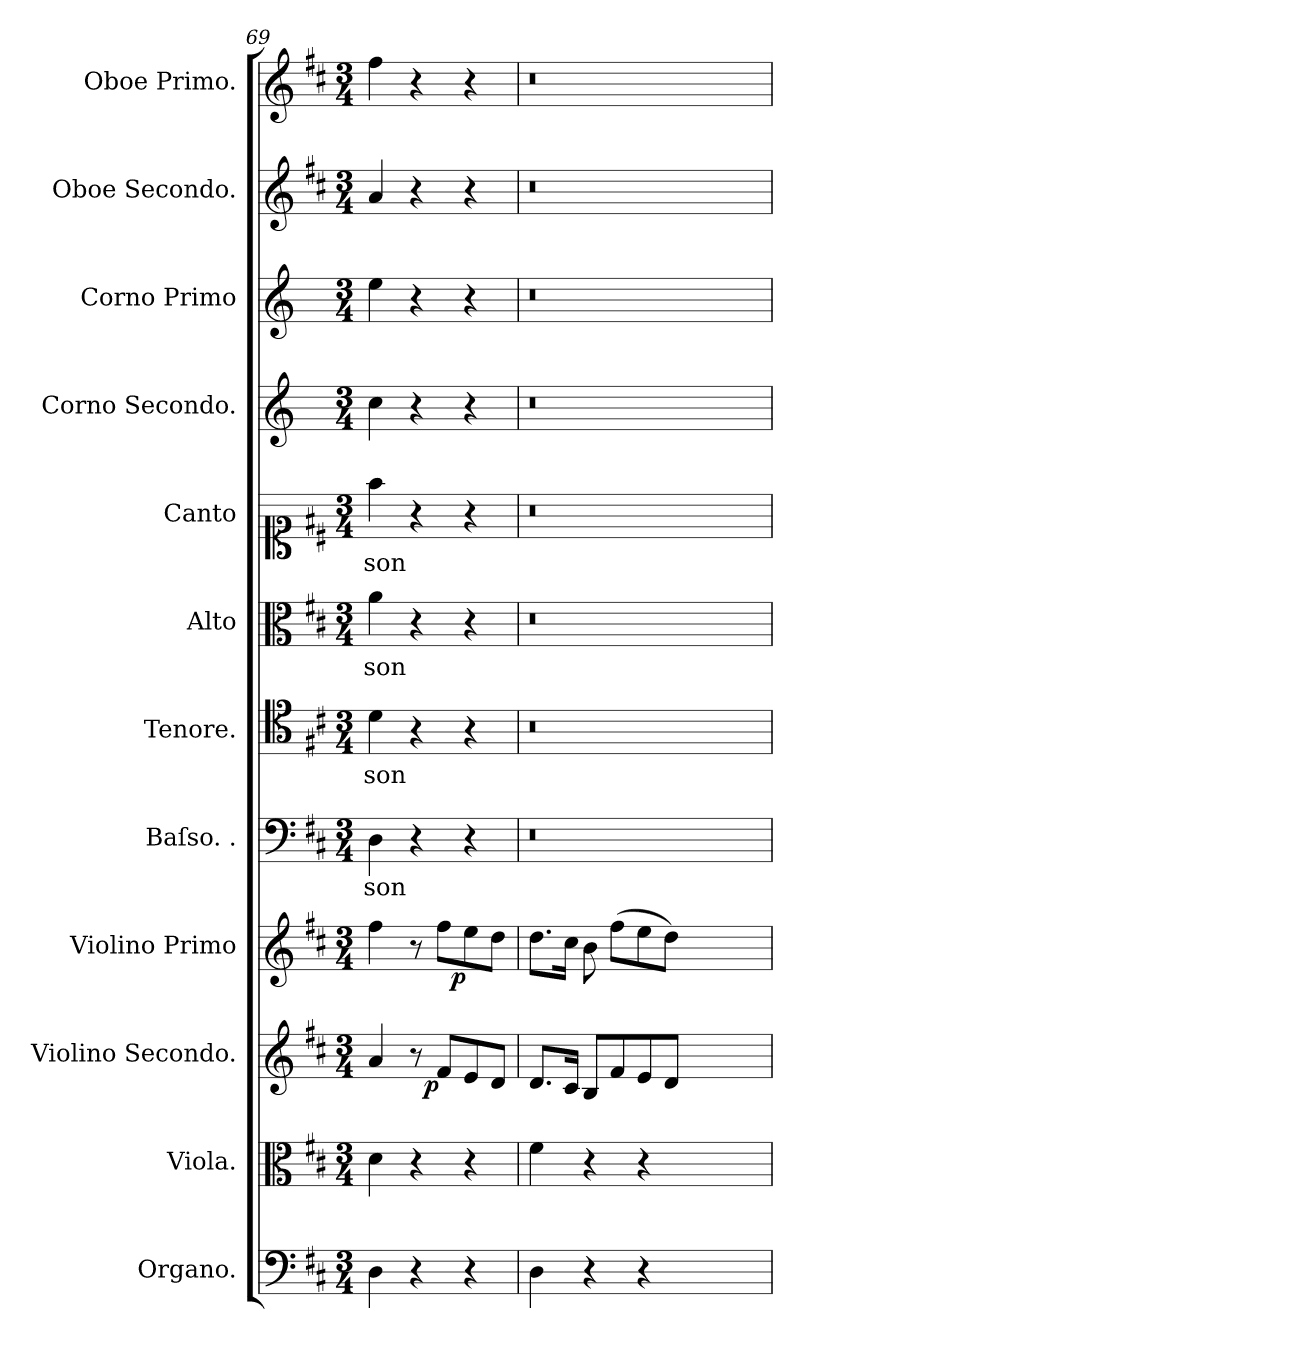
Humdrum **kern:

**kern	**kern	**kern	**dynam	**kern	**dynam	**kern	**text	**kern	**text	**kern	**text	**kern	**text	**kern	**kern	**kern	**kern
*part12	*part11	*part10	*part10	*part9	*part9	*part8	*part8	*part7	*part7	*part6	*part6	*part5	*part5	*part4	*part3	*part2	*part1
*staff12	*staff11	*staff10	*staff10	*staff9	*staff9	*staff8	*staff8	*staff7	*staff7	*staff6	*staff6	*staff5	*staff5	*staff4	*staff3	*staff2	*staff1
*I"Organo.	*I"Viola.	*I"Violino Secondo.	*	*I"Violino Primo	*	*I"Baſso. .	*	*I"Tenore.	*	*I"Alto	*	*I"Canto	*	*I"Corno Secondo.	*I"Corno Primo	*I"Oboe Secondo.	*I"Oboe Primo.
*I'org	*I'vla	*I'vl 2	*	*I'vl 1	*	*I'B	*	*I'T	*	*I'A	*	*	*	*I'cor 2	*I'cor 1	*I'ob 2	*I'ob 1
*clefF4	*clefC3	*clefG2	*	*clefG2	*	*clefF4	*	*clefC4	*	*clefC3	*	*clefC1	*	*clefG2	*clefG2	*clefG2	*clefG2
*	*	*	*	*	*	*	*	*	*	*	*	*	*	*ITrd6c10	*ITrd6c10	*	*
*k[f#c#]	*k[f#c#]	*k[f#c#]	*	*k[f#c#]	*	*k[f#c#]	*	*k[f#c#]	*	*k[f#c#]	*	*k[f#c#]	*	*k[f#c#]	*k[f#c#]	*k[f#c#]	*k[f#c#]
*M3/4	*M3/4	*M3/4	*	*M3/4	*	*M3/4	*	*M3/4	*	*M3/4	*	*M3/4	*	*M3/4	*M3/4	*M3/4	*M3/4
=69	=69	=69	=69	=69	=69	=69	=69	=69	=69	=69	=69	=69	=69	=69	=69	=69	=69
!	!	!	!	!	!	!	!	!	!LO:LY:i	!	!	!	!	!	!	!	!
4D\	4d\	4a/	.	4ff#\	.	4D\	-son	4d\	-son	4a\	-son	4ff#\	-son	4d\	4f#\	4a/	4ff#\
4r	4r	8r	.	8r	.	4r	.	4r	.	4r	.	4r	.	4r	4r	4r	4r
!	!	!	!LO:DY:b:rj	!	!	!	!	!	!	!	!	!	!	!	!	!	!
.	.	8f#/L	p	8ff#\L	.	.	.	.	.	.	.	.	.	.	.	.	.
!	!	!	!	!	!LO:DY:b:rj	!	!	!	!	!	!	!	!	!	!	!	!
4r	4r	8e/	.	8ee\	p	4r	.	4r	.	4r	.	4r	.	4r	4r	4r	4r
.	.	8d/J	.	8dd\J	.	.	.	.	.	.	.	.	.	.	.	.	.
=70	=70	=70	=70	=70	=70	=70	=70	=70	=70	=70	=70	=70	=70	=70	=70	=70	=70
!	!	!	!	!	!	!LO:N:vis=0	!	!LO:N:vis=0	!	!LO:N:vis=0	!	!LO:N:vis=0	!	!LO:N:vis=0	!LO:N:vis=0	!LO:N:vis=0	!LO:N:vis=0
4D\	4f#\	8.d/L	.	8.dd\L	.	1.r	.	1.r	.	1.r	.	1.r	.	1.r	1.r	1.r	1.r
.	.	16c#/Jk	.	16cc#\Jk	.	.	.	.	.	.	.	.	.	.	.	.	.
4r	4r	8B/L	.	8b\	.	.	.	.	.	.	.	.	.	.	.	.	.
.	.	8f#/	.	(>8ff#\L	.	.	.	.	.	.	.	.	.	.	.	.	.
4r	4r	8e/	.	8ee\	.	.	.	.	.	.	.	.	.	.	.	.	.
.	.	8d/J	.	8dd\J)	.	.	.	.	.	.	.	.	.	.	.	.	.
2.ryy	2.ryy	2.ryy	.	2.ryy	.	.	.	.	.	.	.	.	.	.	.	.	.
=	=	=	=	=	=	=	=	=	=	=	=	=	=	=	=	=	=
*-	*-	*-	*-	*-	*-	*-	*-	*-	*-	*-	*-	*-	*-	*-	*-	*-	*-
